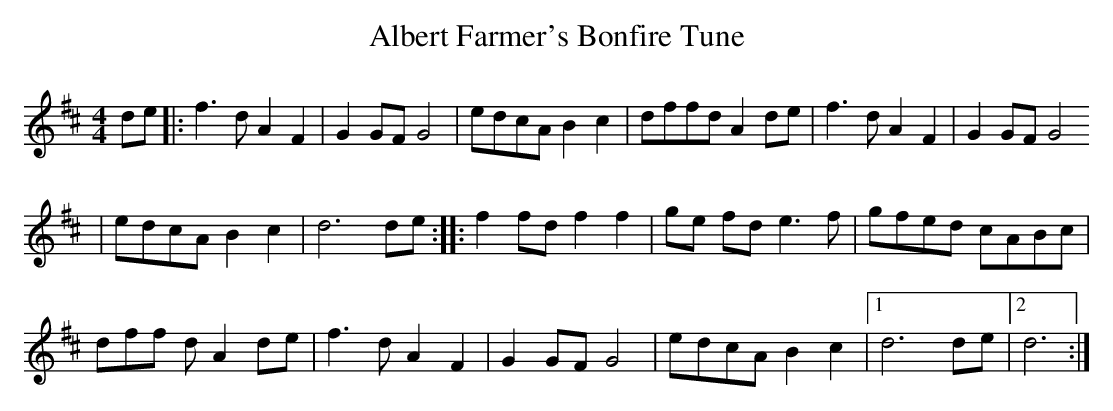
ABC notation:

X:1
T:Albert Farmer's Bonfire Tune
M:4/4
L:1/4
K:D
d/2e/2 |:  f>d A F | G G/2F/2 G2 | e/2d/2c/2A/2 B c | d/2f/2f/2d/2 A
d/2e/2 |  f>d A F | G G/2F/2 G2 !| e/2d/2c/2A/2 B c |d3 d/2e/2 :|:
f f/2d/2 f f | g/2e/2 f/2d/2 e>f | g/2f/2e/2d/2 c/2A/2B/2c/2 |!
d/2f/2f/ 2d/2  A d/2e/2 | f>d A F | G G/2F/2 G2 | e/2d/2c/2A/2 B c |1
d3 d/2e/2 |2 d3 :|
